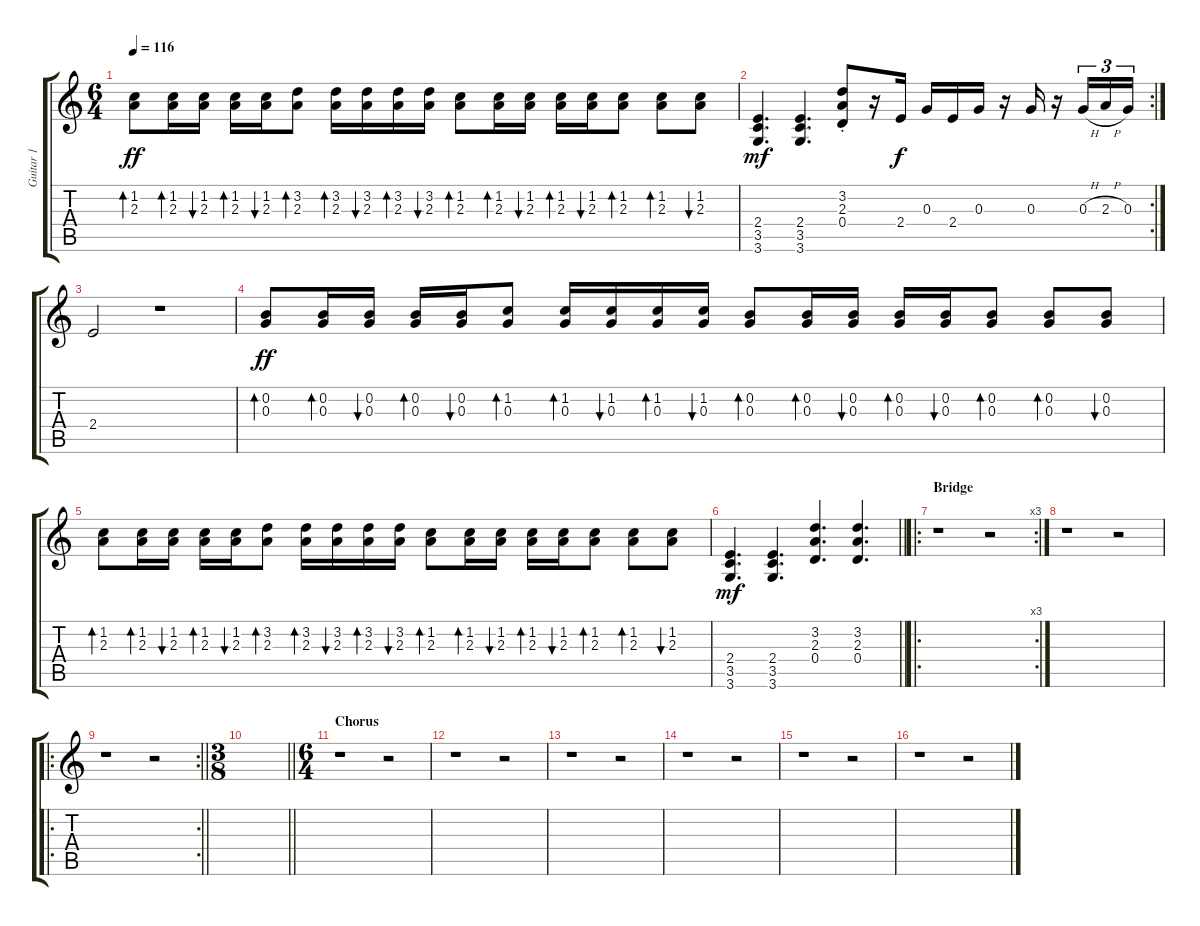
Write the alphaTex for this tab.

\track ("Guitar 1" "Guitar 1") {instrument overdrivenguitar}
\staff {score tabs}
\tuning (E4 B3 G3 D3 A2 E2) {hide}
\ts (6 4)
\tempo 116
\clef g2
\ks c
(1.2 2.3).8{bd 60 dy ff} (1.2 2.3).16{bd 60} (1.2 2.3).16{bu 60} (1.2 2.3).16{bd 60} (1.2 2.3).16{bu 60} (3.2 2.3).8{bd 60} (3.2 2.3).16{bd 60} (3.2 2.3).16{bu 60} (3.2 2.3).16{bd 60} (3.2 2.3).16{bu 60} (1.2 2.3).8{bd 60} (1.2 2.3).16{bd 60} (1.2 2.3).16{bu 60} (1.2 2.3).16{bd 60} (1.2 2.3).16{bu 60} (1.2 2.3).8{bd 60} (1.2 2.3).8{bd 60} (1.2 2.3).8{bu 60} |
\rc 2
(2.4 3.5 3.6).4{d dy mf} (2.4 3.5 3.6).4{d} (3.2{st} 2.3 0.4{st}).8 r.16 2.4.16{dy f instrument overdrivenguitar} 0.3.16 2.4.16 0.3.16 r.16 0.3.16 r.16 0.3{h}.16{tu (3 2)} 2.3{h}.16{tu (3 2)} 0.3.16{tu (3 2)} |
2.4.2 r.1 |
(0.2 0.3).8{bd 60 dy ff instrument electricguitarjazz} (0.2 0.3).16{bd 60} (0.2 0.3).16{bu 60} (0.2 0.3).16{bd 60} (0.2 0.3).16{bu 60} (1.2 0.3).8{bd 60} (1.2 0.3).16{bd 60} (1.2 0.3).16{bu 60} (1.2 0.3).16{bd 60} (1.2 0.3).16{bu 60} (0.2 0.3).8{bd 60} (0.2 0.3).16{bd 60} (0.2 0.3).16{bu 60} (0.2 0.3).16{bd 60} (0.2 0.3).16{bu 60} (0.2 0.3).8{bd 60} (0.2 0.3).8{bd 60} (0.2 0.3).8{bu 60} |
(1.2 2.3).8{bd 60} (1.2 2.3).16{bd 60} (1.2 2.3).16{bu 60} (1.2 2.3).16{bd 60} (1.2 2.3).16{bu 60} (3.2 2.3).8{bd 60} (3.2 2.3).16{bd 60} (3.2 2.3).16{bu 60} (3.2 2.3).16{bd 60} (3.2 2.3).16{bu 60} (1.2 2.3).8{bd 60} (1.2 2.3).16{bd 60} (1.2 2.3).16{bu 60} (1.2 2.3).16{bd 60} (1.2 2.3).16{bu 60} (1.2 2.3).8{bd 60} (1.2 2.3).8{bd 60} (1.2 2.3).8{bu 60} |
\barLineRight lightlight
(2.4 3.5 3.6).4{d dy mf} (2.4 3.5 3.6).4{d} (3.2 2.3 0.4).4{d} (3.2 2.3 0.4).4{d} |
\ro
\rc 3
\section ("" "Bridge")
r.1 r.2 |
r.1 r.2 |
\ro
\rc 2
\barLineRight lightlight
r.1 r.2 |
\ts (3 8)
\barLineRight lightlight
|
\ts (6 4)
\section ("" "Chorus")
r.1 r.2 |
r.1 r.2 |
r.1 r.2 |
r.1 r.2 |
r.1 r.2 |
r.1 r.2
